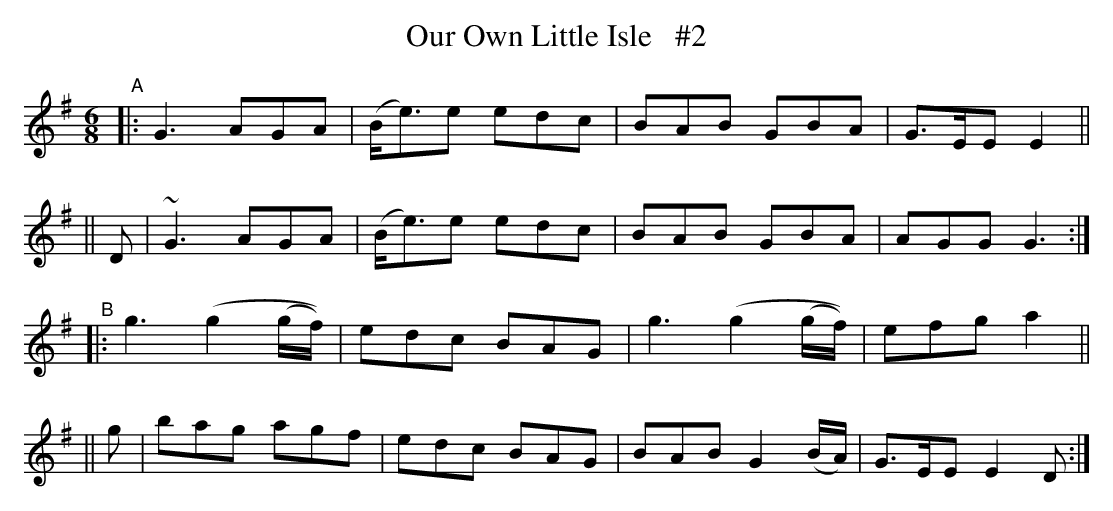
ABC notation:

X:1
T: Our Own Little Isle   #2
M: 6/8
L: 1/8
K: G
"^A"|:  G3 AGA | (B<e)e edc |BAB GBA | G>EE E2 ||
|| D | ~G3 AGA | (B<e)e edc |BAB GBA | AGG G3 :|
"^B"|: g3 (g2(g/f/)) | edc BAG | g3 (g2(g/f/)) | efg a2 ||
|| g | bag agf       | edc BAG | BAB G2(B/A/)  | G>EE E2D :|
